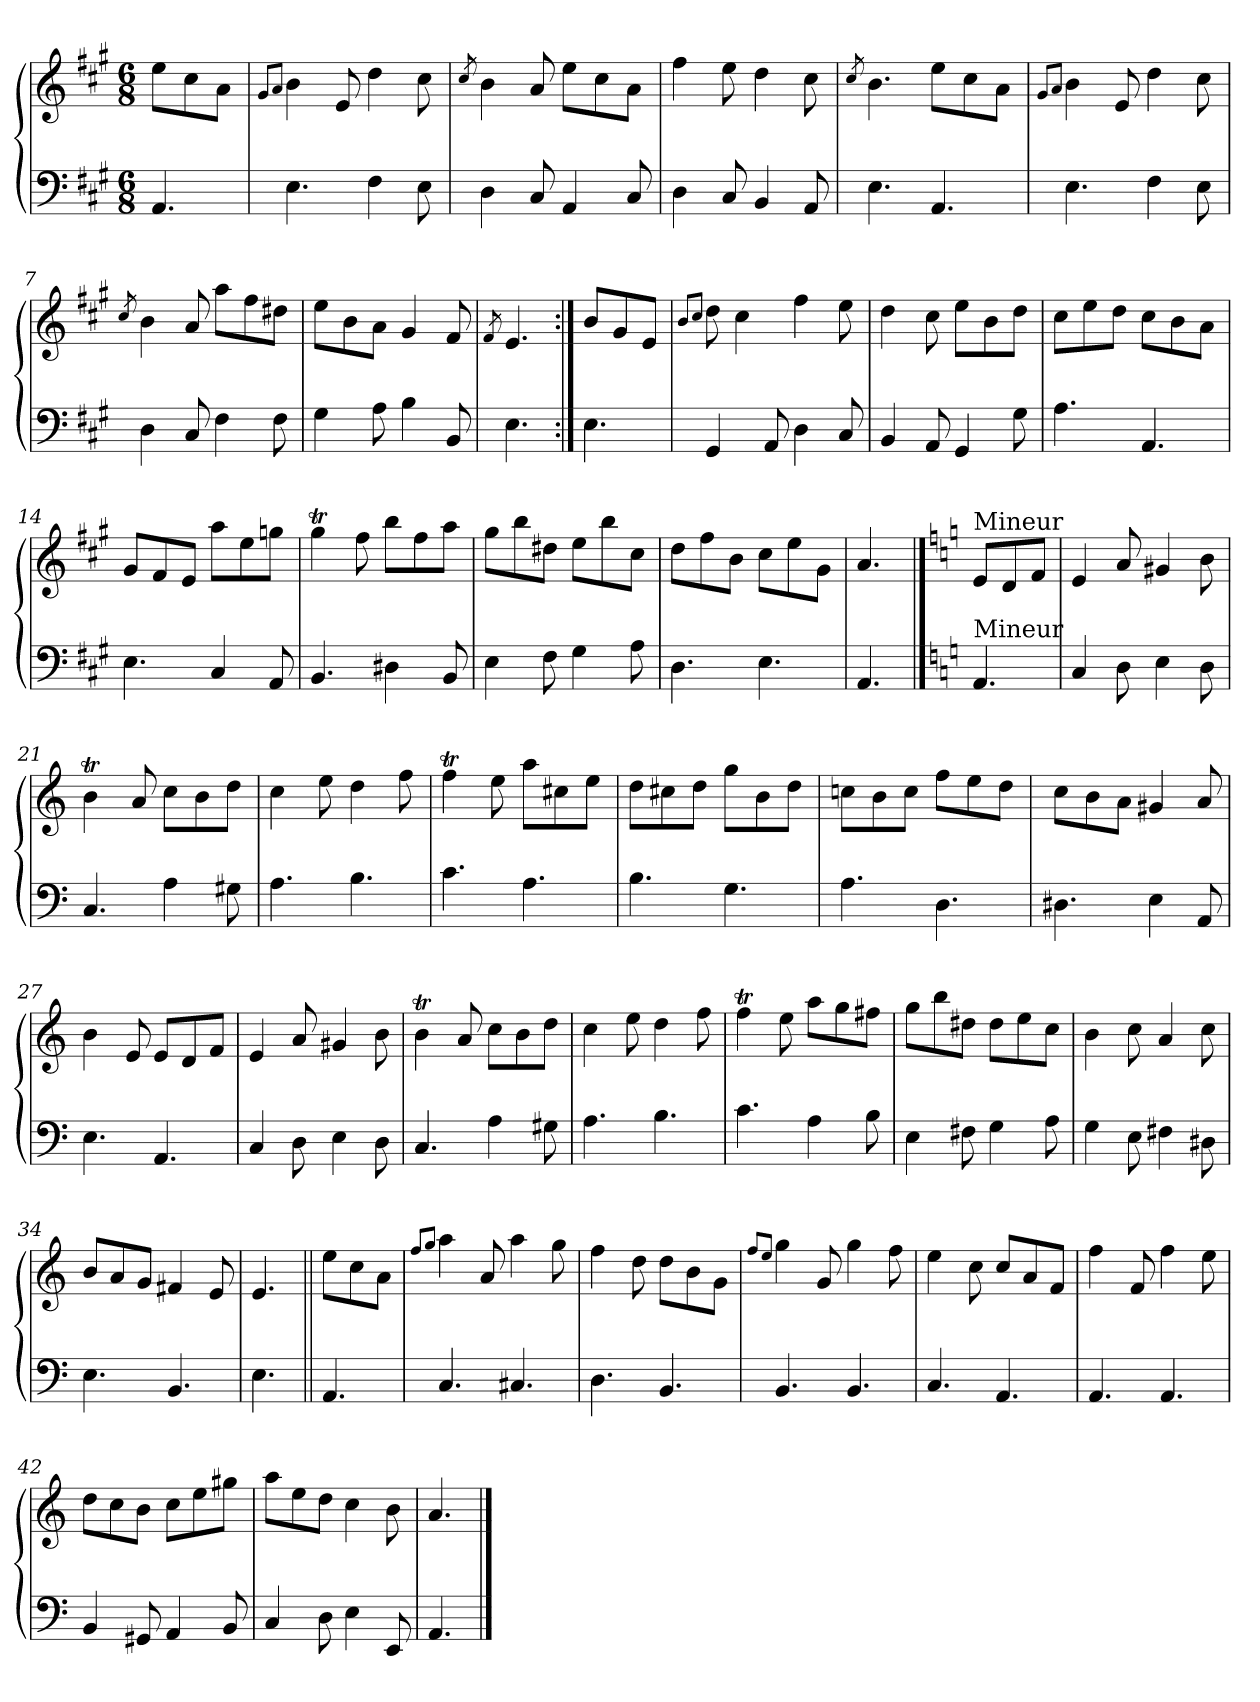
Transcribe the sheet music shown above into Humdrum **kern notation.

**kern	**kern
*part2	*part1
*staff2	*staff1
*clefF4	*clefG2
*k[f#c#g#]	*k[f#c#g#]
*A:	*A:
*M6/8	*M6/8
=1	=1
4.AA/	8ee\L
.	8cc#\
.	8a\J
=2	=2
.	8qg#/L
.	8qa/J
4.E\	4b\
.	8e/
4F#\	4dd\
8E\	8cc#\
=3	=3
.	8qcc#/
4D\	4b\
8C#/	8a/
4AA/	8ee\L
.	8cc#\
8C#/	8a\J
=4	=4
4D\	4ff#\
8C#/	8ee\
4BB/	4dd\
8AA/	8cc#\
=5	=5
.	8qcc#/
4.E\	4.b\
4.AA/	8ee\L
.	8cc#\
.	8a\J
=6	=6
.	8qg#/L
.	8qa/J
4.E\	4b\
.	8e/
4F#\	4dd\
8E\	8cc#\
=7	=7
.	8qcc#/
4D\	4b\
8C#/	8a/
4F#\	8aa\L
.	8ff#\
8F#\	8dd#X\J
!!LO:LB:g=z
=8	=8
4G#\	8ee\L
.	8b\
8A\	8a\J
4B\	4g#/
8BB/	8f#/
=9	=9
.	8qf#/
4.E\	4.e/
=10:|!	=10:|!
4.E\	8b/L
.	8g#/
.	8e/J
=11	=11
.	8qb/L
.	8qcc#/J
4GG#/	8dd\
.	4cc#\
8AA/	.
4D\	4ff#\
8C#/	8ee\
=12	=12
4BB/	4dd\
8AA/	8cc#\
4GG#/	8ee\L
.	8b\
8G#\	8dd\J
=13	=13
4.A\	8cc#\L
.	8ee\
.	8dd\J
4.AA/	8cc#\L
.	8b\
.	8a\J
=14	=14
4.E\	8g#/L
.	8f#/
.	8e/J
4C#/	8aa\L
.	8ee\
8AA/	8ggn\J
=15	=15
4.BB/	4gg#t\
.	8ff#\
4D#X\	8bb\L
.	8ff#\
8BB/	8aa\J
!!LO:LB:g=z
=16	=16
4E\	8gg#\L
.	8bb\
8F#\	8dd#X\J
4G#\	8ee\L
.	8bb\
8A\	8cc#\J
=17	=17
4.D\	8dd\L
.	8ff#\
.	8b\J
4.E\	8cc#\L
.	8ee\
.	8g#\J
=18	=18
4.AA/	4.a/
==19	==19
*k[]	*k[]
*a:	*a:
!	!LO:TX:a:t=Mineur
!LO:TX:a:t=Mineur	!
4.AA/	8e/L
.	8d/
.	8f/J
=20	=20
4C/	4e/
8D\	8a/
4E\	4g#X/
8D\	8b\
=21	=21
4.C/	4bt\
.	8a/
4A\	8cc\L
.	8b\
8G#X\	8dd\J
=22	=22
4.A\	4cc\
.	8ee\
4.B\	4dd\
.	8ff\
=23	=23
4.c\	4ffT\
.	8ee\
4.A\	8aa\L
.	8cc#X\
.	8ee\J
!!LO:LB:g=z
=24	=24
4.B\	8dd\L
.	8cc#X\
.	8dd\J
4.G\	8gg\L
.	8b\
.	8dd\J
=25	=25
4.A\	8ccn\L
.	8b\
.	8cc\J
4.D\	8ff\L
.	8ee\
.	8dd\J
=26	=26
4.D#X\	8cc\L
.	8b\
.	8a\J
4E\	4g#X/
8AA/	8a/
=27	=27
4.E\	4b\
.	8e/
4.AA/	8e/L
.	8d/
.	8f/J
=28	=28
4C/	4e/
8D\	8a/
4E\	4g#X/
8D\	8b\
=29	=29
4.C/	4bt\
.	8a/
4A\	8cc\L
.	8b\
8G#X\	8dd\J
=30	=30
4.A\	4cc\
.	8ee\
4.B\	4dd\
.	8ff\
=31	=31
4.c\	4ffT\
.	8ee\
4A\	8aa\L
.	8gg\
8B\	8ff#X\J
!!LO:LB:g=z
=32	=32
4E\	8gg\L
.	8bb\
8F#X\	8dd#X\J
4G\	8dd#\L
.	8ee\
8A\	8cc\J
=33	=33
4G\	4b\
8E\	8cc\
4F#X\	4a/
8D#X\	8cc\
=34	=34
4.E\	8b/L
.	8a/
.	8g/J
4.BB/	4f#X/
.	8e/
=35	=35
4.E\	4.e/
=36||	=36||
4.AA/	8ee\L
.	8cc\
.	8a\J
=37	=37
.	8qff/L
.	8qgg/J
4.C/	4aa\
.	8a/
4.C#X/	4aa\
.	8gg\
=38	=38
4.D\	4ff\
.	8dd\
4.BB/	8dd\L
.	8b\
.	8g\J
=39	=39
.	8qff/L
.	8qee/J
4.BB/	4gg\
.	8g/
4.BB/	4gg\
.	8ff\
=40	=40
4.C/	4ee\
.	8cc\
4.AA/	8cc/L
.	8a/
.	8f/J
!!LO:PB:g=z
=41	=41
4.AA/	4ff\
.	8f/
4.AA/	4ff\
.	8ee\
=42	=42
4BB/	8dd\L
.	8cc\
8GG#X/	8b\J
4AA/	8cc\L
.	8ee\
8BB/	8gg#X\J
=43	=43
4C/	8aa\L
.	8ee\
8D\	8dd\J
4E\	4cc\
8EE/	8b\
=44	=44
4.AA/	4.a/
==	==
*-	*-
